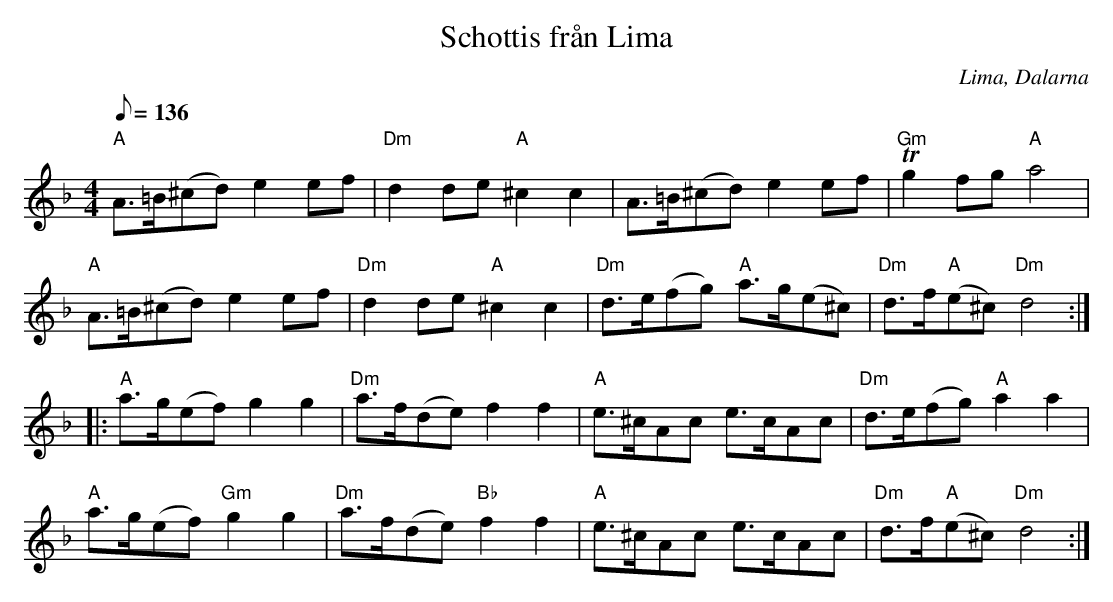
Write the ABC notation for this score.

X:1
T:Schottis från Lima
O:Lima, Dalarna
M:4/4
L:1/8
Q:136
K:Dm
"A"A>=B(^cd) e2 ef|"Dm"d2 de "A"^c2 c2|A>=B(^cd) e2 ef|"Gm"Tg2 fg "A"a4|
"A"A>=B(^cd) e2 ef|"Dm"d2 de "A"^c2 c2|"Dm"d>e(fg) "A"a>g(e^c)|"Dm"d>f"A"(e^c) "Dm"d4:|
|:"A"a>g(ef) g2 g2|"Dm"a>f(de) f2 f2|"A"e>^cAc e>cAc|"Dm"d>e(fg) "A"a2 a2|
"A"a>g(ef) "Gm"g2 g2|"Dm"a>f(de) "Bb"f2 f2|"A"e>^cAc e>cAc|"Dm"d>f"A"(e^c) "Dm"d4:|
